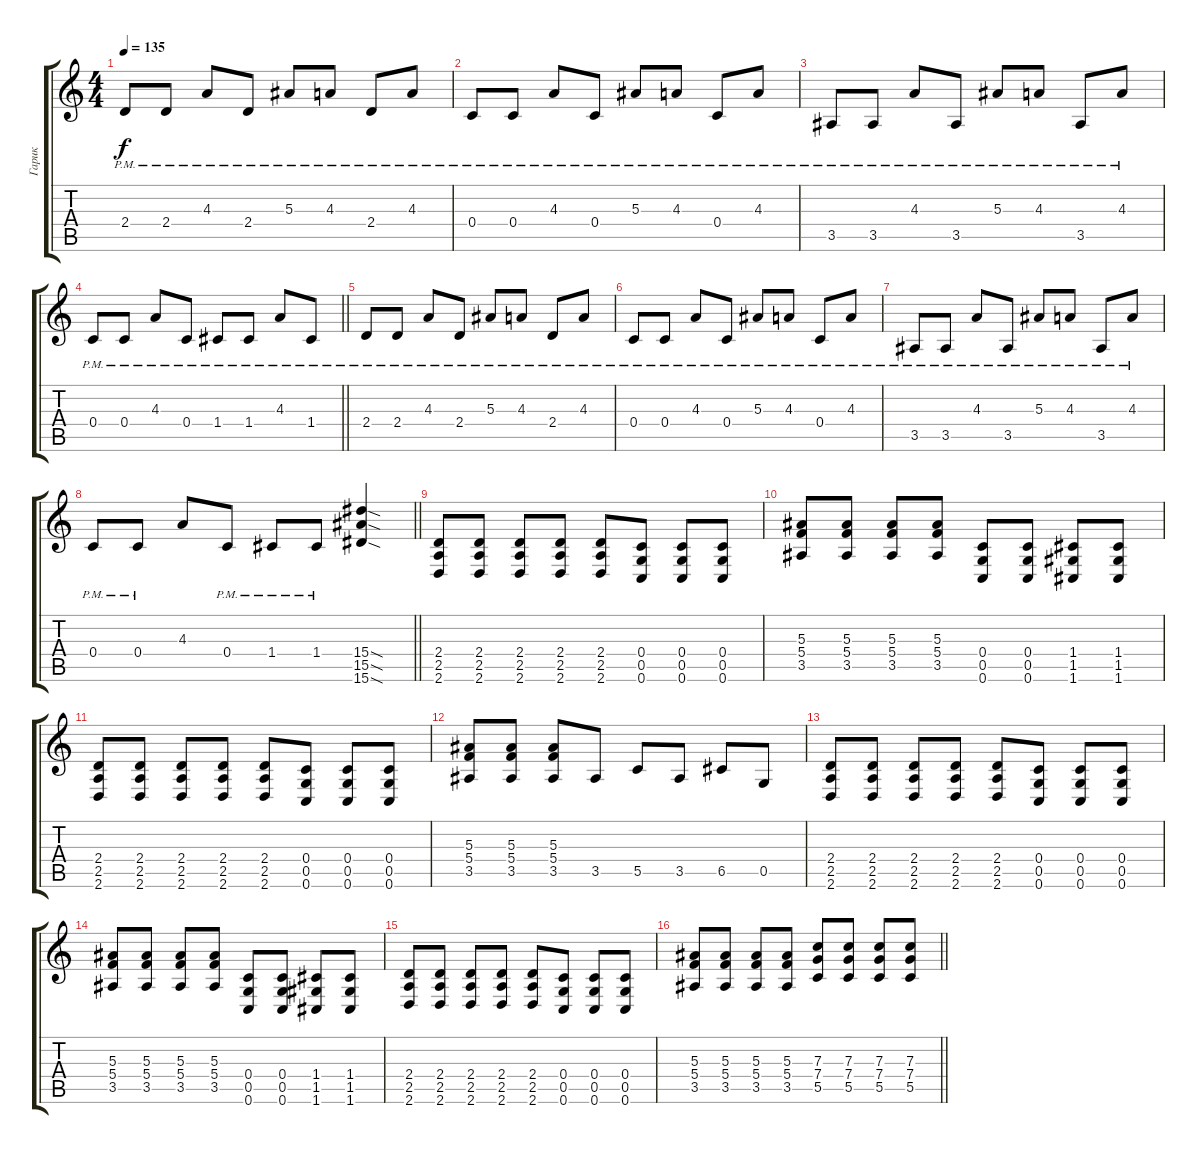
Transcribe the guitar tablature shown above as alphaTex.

\track ("Гарик" "Гарик") {instrument distortionguitar}
\staff {score tabs}
\tuning (D4 A3 F3 C3 G2 C2) {hide}
\ts (4 4)
\tempo 135
\clef g2
\ks c
2.4{pm}.8{dy f} 2.4{pm}.8 4.3{pm}.8 2.4{pm}.8 5.3{pm}.8 4.3{pm}.8 2.4{pm}.8 4.3{pm}.8 |
0.4{pm}.8 0.4{pm}.8 4.3{pm}.8 0.4{pm}.8 5.3{pm}.8 4.3{pm}.8 0.4{pm}.8 4.3{pm}.8 |
3.5{pm}.8 3.5{pm}.8 4.3{pm}.8 3.5{pm}.8 5.3{pm}.8 4.3{pm}.8 3.5{pm}.8 4.3{pm}.8 |
\barLineRight lightlight
0.4{pm}.8 0.4{pm}.8 4.3{pm}.8 0.4{pm}.8 1.4{pm}.8 1.4{pm}.8 4.3{pm}.8 1.4{pm}.8 |
2.4{pm}.8 2.4{pm}.8 4.3{pm}.8 2.4{pm}.8 5.3{pm}.8 4.3{pm}.8 2.4{pm}.8 4.3{pm}.8 |
0.4{pm}.8 0.4{pm}.8 4.3{pm}.8 0.4{pm}.8 5.3{pm}.8 4.3{pm}.8 0.4{pm}.8 4.3{pm}.8 |
3.5{pm}.8 3.5{pm}.8 4.3{pm}.8 3.5{pm}.8 5.3{pm}.8 4.3{pm}.8 3.5{pm}.8 4.3{pm}.8 |
\barLineRight lightlight
0.4{pm}.8 0.4{pm}.8 4.3.8 0.4{pm}.8 1.4{pm}.8 1.4{pm}.8 (15.4{sod} 15.5{sod} 15.6{sod}).4 |
(2.4 2.5 2.6).8 (2.4 2.5 2.6).8 (2.4 2.5 2.6).8 (2.4 2.5 2.6).8 (2.4 2.5 2.6).8 (0.4 0.5 0.6).8 (0.4 0.5 0.6).8 (0.4 0.5 0.6).8 |
(5.3 5.4 3.5).8 (5.3 5.4 3.5).8 (5.3 5.4 3.5).8 (5.3 5.4 3.5).8 (0.4 0.5 0.6).8 (0.4 0.5 0.6).8 (1.4 1.5 1.6).8 (1.4 1.5 1.6).8 |
(2.4 2.5 2.6).8 (2.4 2.5 2.6).8 (2.4 2.5 2.6).8 (2.4 2.5 2.6).8 (2.4 2.5 2.6).8 (0.4 0.5 0.6).8 (0.4 0.5 0.6).8 (0.4 0.5 0.6).8 |
(5.3 5.4 3.5).8 (5.3 5.4 3.5).8 (5.3 5.4 3.5).8 3.5.8 5.5.8 3.5.8 6.5.8 0.5.8 |
(2.4 2.5 2.6).8 (2.4 2.5 2.6).8 (2.4 2.5 2.6).8 (2.4 2.5 2.6).8 (2.4 2.5 2.6).8 (0.4 0.5 0.6).8 (0.4 0.5 0.6).8 (0.4 0.5 0.6).8 |
(5.3 5.4 3.5).8 (5.3 5.4 3.5).8 (5.3 5.4 3.5).8 (5.3 5.4 3.5).8 (0.4 0.5 0.6).8 (0.4 0.5 0.6).8 (1.4 1.5 1.6).8 (1.4 1.5 1.6).8 |
(2.4 2.5 2.6).8 (2.4 2.5 2.6).8 (2.4 2.5 2.6).8 (2.4 2.5 2.6).8 (2.4 2.5 2.6).8 (0.4 0.5 0.6).8 (0.4 0.5 0.6).8 (0.4 0.5 0.6).8 |
\barLineRight lightlight
(5.3 5.4 3.5).8 (5.3 5.4 3.5).8 (5.3 5.4 3.5).8 (5.3 5.4 3.5).8 (7.3 7.4 5.5).8 (7.3 7.4 5.5).8 (7.3 7.4 5.5).8 (7.3 7.4 5.5).8
